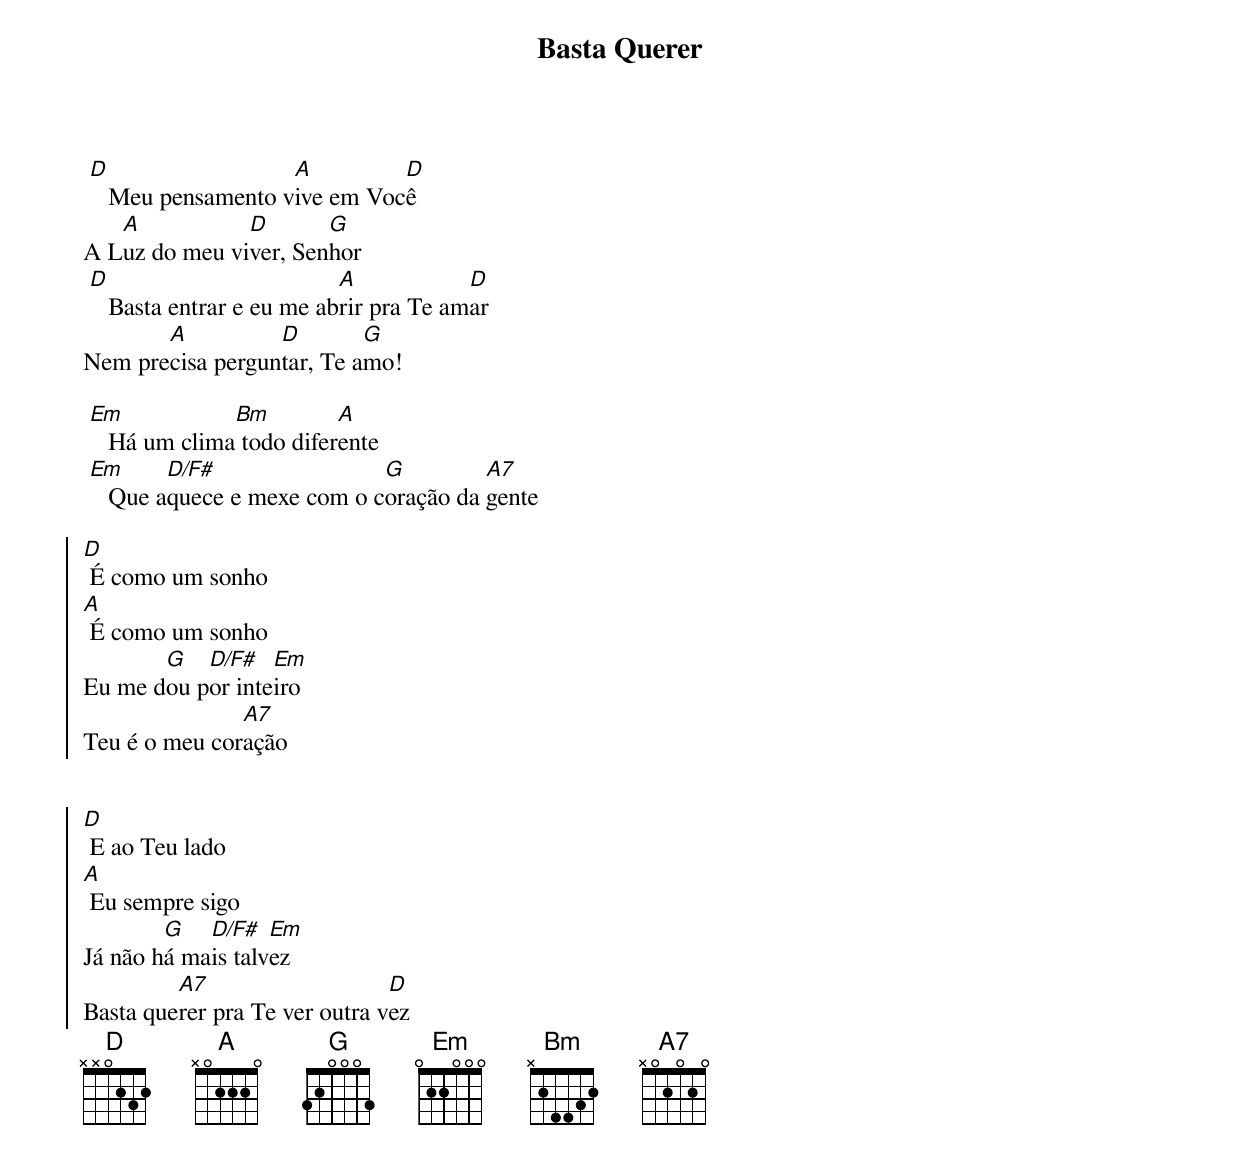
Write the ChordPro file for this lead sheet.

{title: Basta Querer}
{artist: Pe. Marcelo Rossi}
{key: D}
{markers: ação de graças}


 [D]   Meu pensamento v[A]ive em Voc[D]ê
A L[A]uz do meu vi[D]ver, Sen[G]hor
 [D]   Basta entrar e eu me ab[A]rir pra Te am[D]ar
Nem pre[A]cisa pergun[D]tar, Te a[G]mo!

 [Em]   Há um clima[Bm] todo difer[A]ente
 [Em]   Que a[D/F#]quece e mexe com o c[G]oração da [A7]gente

{start_of_chorus}
[D] É como um sonho
[A] É como um sonho
Eu me d[G]ou p[D/F#]or inte[Em]iro
Teu é o meu cor[A7]ação


[D] E ao Teu lado
[A] Eu sempre sigo
Já não h[G]á ma[D/F#]is talv[Em]ez
Basta que[A7]rer pra Te ver outra v[D]ez
{end_of_chorus}
